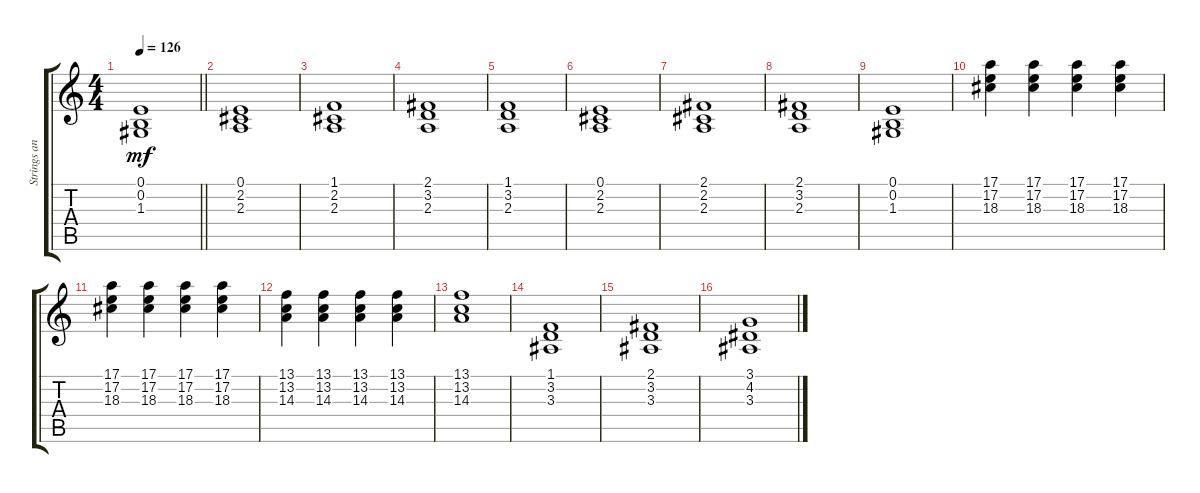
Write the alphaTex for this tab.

\track ("Strings and Piano" "Strings an") {instrument stringensemble1}
\staff {score tabs}
\tuning (E4 B3 G3 D3 A2 E2) {hide}
\ts (4 4)
\tempo 126
\clef g2
\barLineRight lightlight
\ks c
(0.1 0.2 1.3).1{dy mf} |
\section ("" "")
(0.1 2.2 2.3).1 |
(1.1 2.2 2.3).1 |
(2.1 3.2 2.3).1 |
(1.1 3.2 2.3).1 |
(0.1 2.2 2.3).1 |
(2.1 2.2 2.3).1 |
(2.1 3.2 2.3).1 |
(0.1 0.2 1.3).1 |
(17.1 17.2 18.3).4{instrument acousticgrandpiano} (17.1 17.2 18.3).4 (17.1 17.2 18.3).4 (17.1 17.2 18.3).4 |
(17.1 17.2 18.3).4 (17.1 17.2 18.3).4 (17.1 17.2 18.3).4 (17.1 17.2 18.3).4 |
(13.1 13.2 14.3).4 (13.1 13.2 14.3).4 (13.1 13.2 14.3).4 (13.1 13.2 14.3).4 |
(13.1 13.2 14.3).1 |
(1.1 3.2 3.3).1{instrument stringensemble1} |
(2.1 3.2 3.3).1 |
(3.1 4.2 3.3).1
